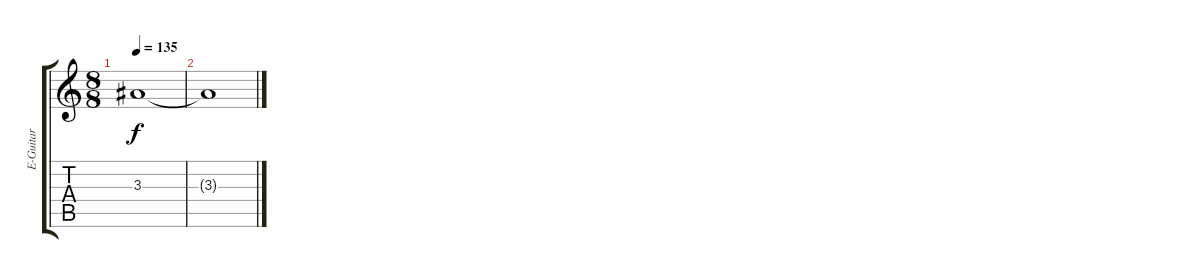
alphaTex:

\track ("E-Guitar" "E-Guitar") {instrument distortionguitar}
\staff {score tabs}
\tuning (E4 B3 G3 D3 A2 E2) {hide}
\ts (8 8)
\tempo 135
\clef g2
\ks c
3.3{t}.1{dy f} |
3.3{t}.1
